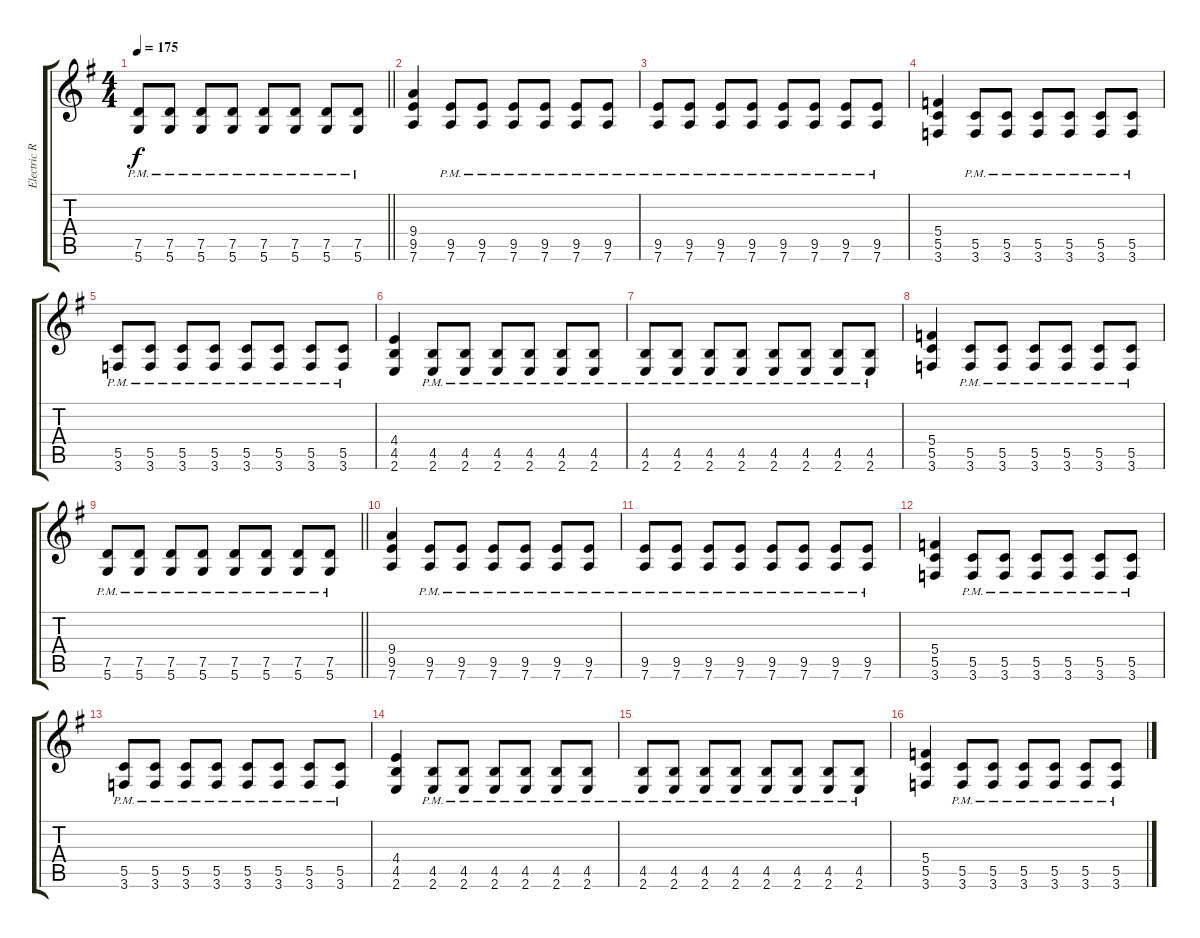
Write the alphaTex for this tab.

\track ("Electric Rhythm" "Electric R") {instrument distortionguitar}
\staff {score tabs}
\tuning (D4 A3 F3 C3 G2 D2) {hide}
\ts (4 4)
\tempo 175
\clef g2
\barLineRight lightlight
\ks g
(7.5{pm} 5.6{pm}).8{dy f} (7.5{pm} 5.6{pm}).8 (7.5{pm} 5.6{pm}).8 (7.5{pm} 5.6{pm}).8 (7.5{pm} 5.6{pm}).8 (7.5{pm} 5.6{pm}).8 (7.5{pm} 5.6{pm}).8 (7.5{pm} 5.6{pm}).8 |
(9.4 9.5 7.6).4 (9.5{pm} 7.6{pm}).8 (9.5{pm} 7.6{pm}).8 (9.5{pm} 7.6{pm}).8 (9.5{pm} 7.6{pm}).8 (9.5{pm} 7.6{pm}).8 (9.5{pm} 7.6{pm}).8 |
(9.5{pm} 7.6{pm}).8 (9.5{pm} 7.6{pm}).8 (9.5{pm} 7.6{pm}).8 (9.5{pm} 7.6{pm}).8 (9.5{pm} 7.6{pm}).8 (9.5{pm} 7.6{pm}).8 (9.5{pm} 7.6{pm}).8 (9.5{pm} 7.6{pm}).8 |
(5.4 5.5 3.6).4 (5.5{pm} 3.6{pm}).8 (5.5{pm} 3.6{pm}).8 (5.5{pm} 3.6{pm}).8 (5.5{pm} 3.6{pm}).8 (5.5{pm} 3.6{pm}).8 (5.5{pm} 3.6{pm}).8 |
(5.5{pm} 3.6{pm}).8 (5.5{pm} 3.6{pm}).8 (5.5{pm} 3.6{pm}).8 (5.5{pm} 3.6{pm}).8 (5.5{pm} 3.6{pm}).8 (5.5{pm} 3.6{pm}).8 (5.5{pm} 3.6{pm}).8 (5.5{pm} 3.6{pm}).8 |
(4.4 4.5 2.6).4 (4.5{pm} 2.6{pm}).8 (4.5{pm} 2.6{pm}).8 (4.5{pm} 2.6{pm}).8 (4.5{pm} 2.6{pm}).8 (4.5{pm} 2.6{pm}).8 (4.5{pm} 2.6{pm}).8 |
(4.5{pm} 2.6{pm}).8 (4.5{pm} 2.6{pm}).8 (4.5{pm} 2.6{pm}).8 (4.5{pm} 2.6{pm}).8 (4.5{pm} 2.6{pm}).8 (4.5{pm} 2.6{pm}).8 (4.5{pm} 2.6{pm}).8 (4.5{pm} 2.6{pm}).8 |
(5.4 5.5 3.6).4 (5.5{pm} 3.6{pm}).8 (5.5{pm} 3.6{pm}).8 (5.5{pm} 3.6{pm}).8 (5.5{pm} 3.6{pm}).8 (5.5{pm} 3.6{pm}).8 (5.5{pm} 3.6{pm}).8 |
\barLineRight lightlight
(7.5{pm} 5.6{pm}).8 (7.5{pm} 5.6{pm}).8 (7.5{pm} 5.6{pm}).8 (7.5{pm} 5.6{pm}).8 (7.5{pm} 5.6{pm}).8 (7.5{pm} 5.6{pm}).8 (7.5{pm} 5.6{pm}).8 (7.5{pm} 5.6{pm}).8 |
(9.4 9.5 7.6).4 (9.5{pm} 7.6{pm}).8 (9.5{pm} 7.6{pm}).8 (9.5{pm} 7.6{pm}).8 (9.5{pm} 7.6{pm}).8 (9.5{pm} 7.6{pm}).8 (9.5{pm} 7.6{pm}).8 |
(9.5{pm} 7.6{pm}).8 (9.5{pm} 7.6{pm}).8 (9.5{pm} 7.6{pm}).8 (9.5{pm} 7.6{pm}).8 (9.5{pm} 7.6{pm}).8 (9.5{pm} 7.6{pm}).8 (9.5{pm} 7.6{pm}).8 (9.5{pm} 7.6{pm}).8 |
(5.4 5.5 3.6).4 (5.5{pm} 3.6{pm}).8 (5.5{pm} 3.6{pm}).8 (5.5{pm} 3.6{pm}).8 (5.5{pm} 3.6{pm}).8 (5.5{pm} 3.6{pm}).8 (5.5{pm} 3.6{pm}).8 |
(5.5{pm} 3.6{pm}).8 (5.5{pm} 3.6{pm}).8 (5.5{pm} 3.6{pm}).8 (5.5{pm} 3.6{pm}).8 (5.5{pm} 3.6{pm}).8 (5.5{pm} 3.6{pm}).8 (5.5{pm} 3.6{pm}).8 (5.5{pm} 3.6{pm}).8 |
(4.4 4.5 2.6).4 (4.5{pm} 2.6{pm}).8 (4.5{pm} 2.6{pm}).8 (4.5{pm} 2.6{pm}).8 (4.5{pm} 2.6{pm}).8 (4.5{pm} 2.6{pm}).8 (4.5{pm} 2.6{pm}).8 |
(4.5{pm} 2.6{pm}).8 (4.5{pm} 2.6{pm}).8 (4.5{pm} 2.6{pm}).8 (4.5{pm} 2.6{pm}).8 (4.5{pm} 2.6{pm}).8 (4.5{pm} 2.6{pm}).8 (4.5{pm} 2.6{pm}).8 (4.5{pm} 2.6{pm}).8 |
(5.4 5.5 3.6).4 (5.5{pm} 3.6{pm}).8 (5.5{pm} 3.6{pm}).8 (5.5{pm} 3.6{pm}).8 (5.5{pm} 3.6{pm}).8 (5.5{pm} 3.6{pm}).8 (5.5{pm} 3.6{pm}).8
